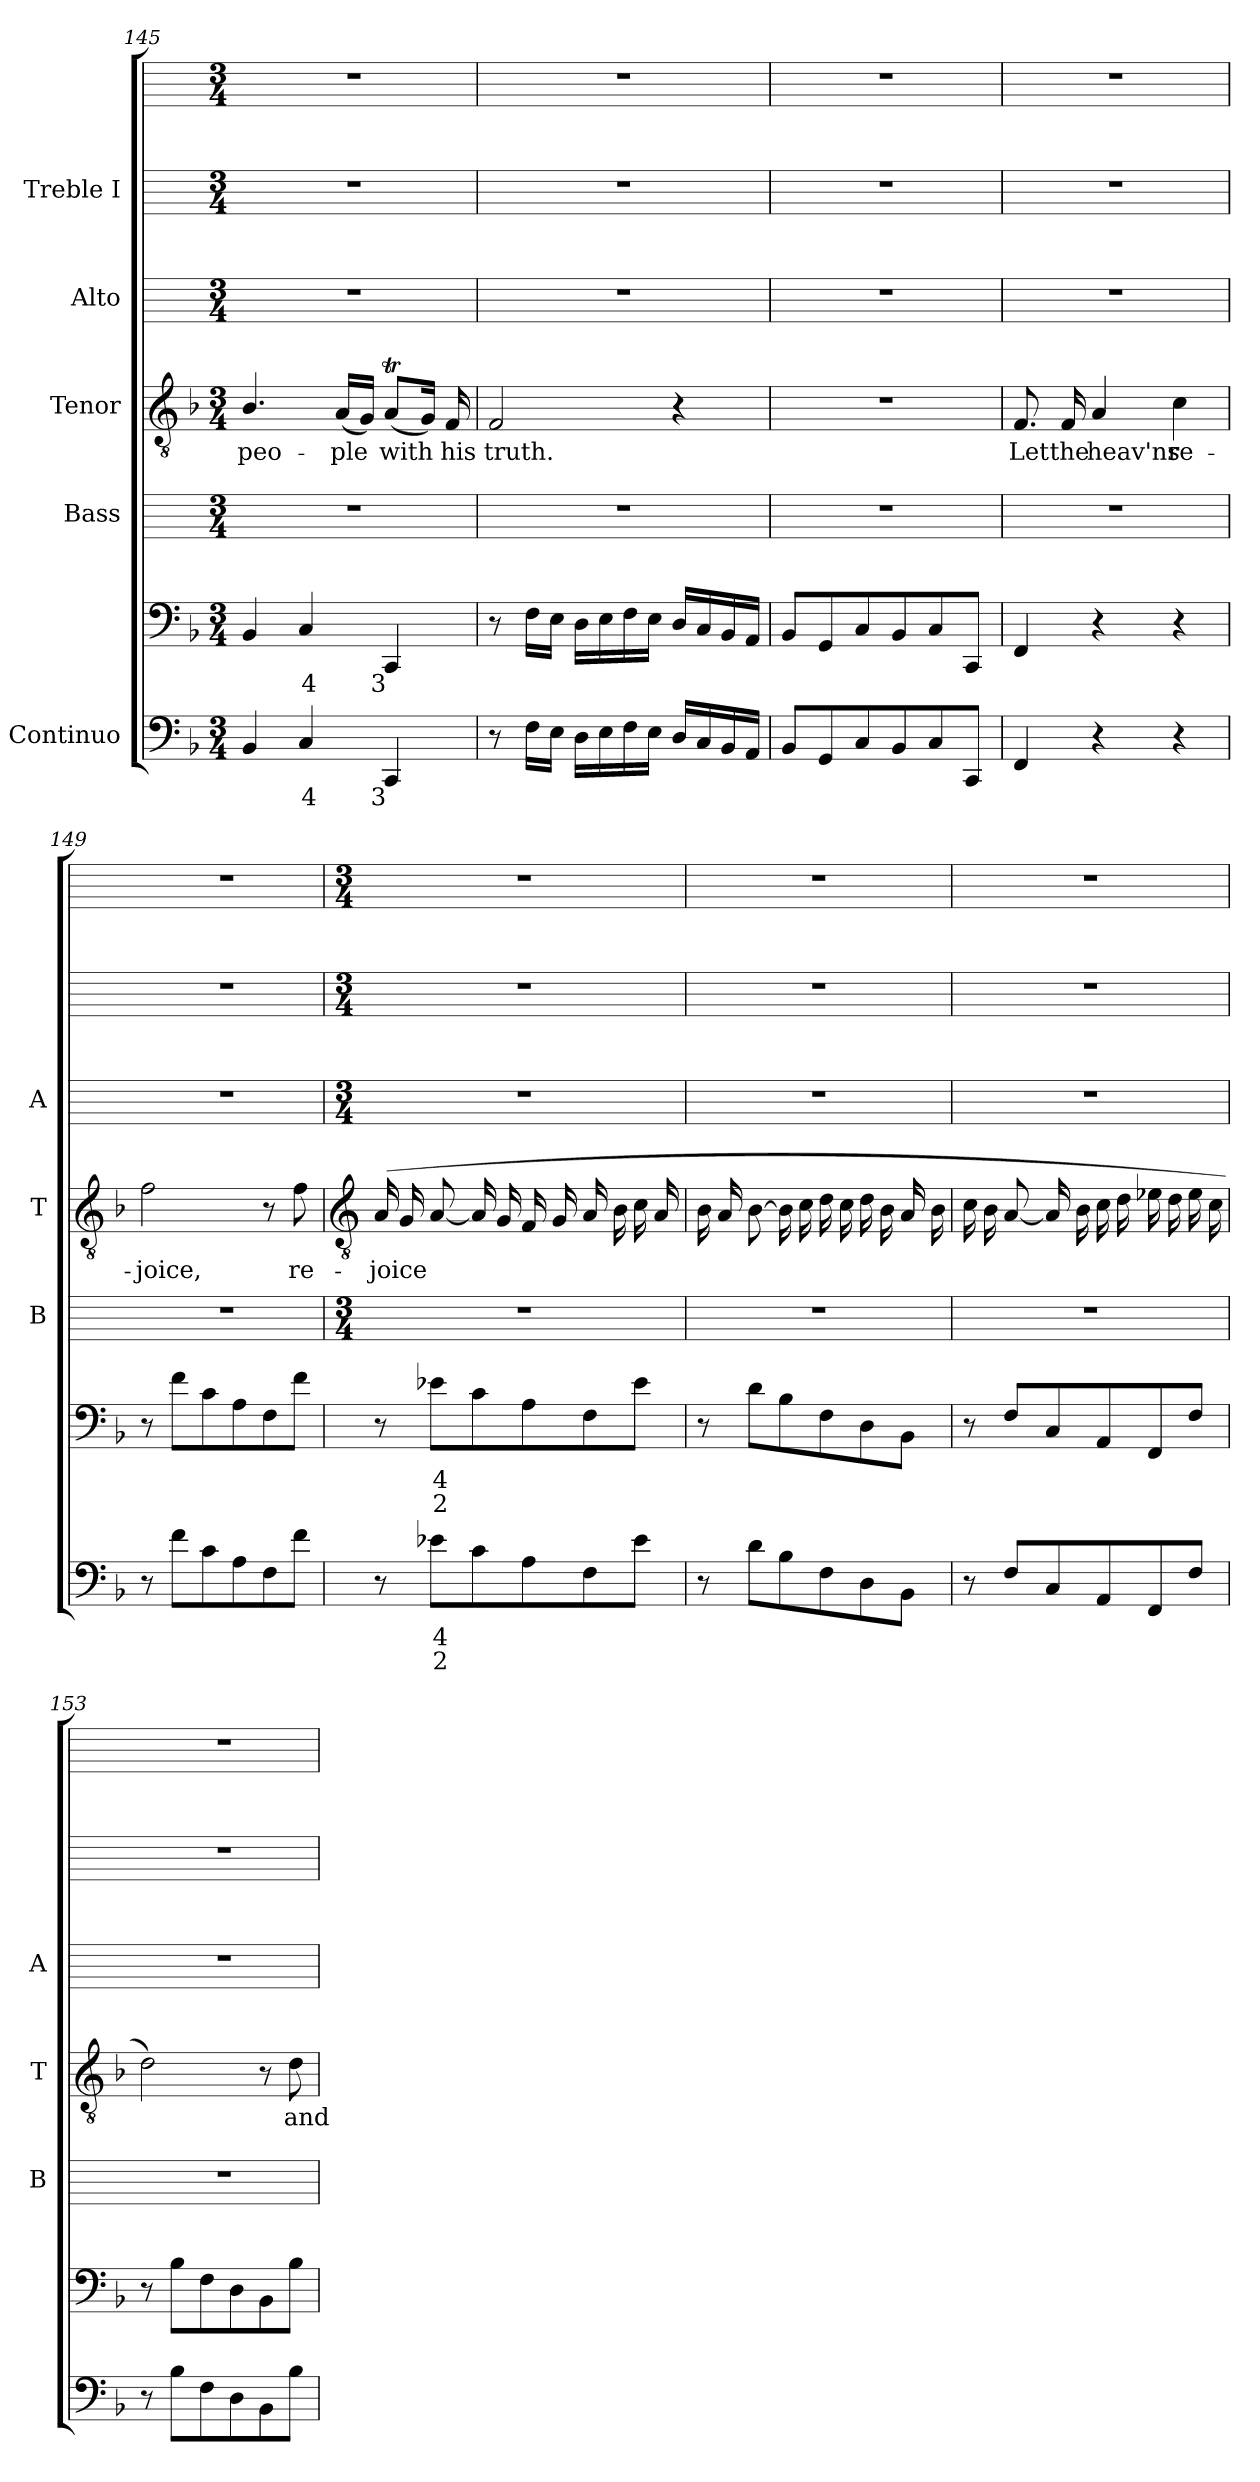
**kern	**text	**text	**kern	**text	**text	**kern	**kern	**text	**kern	**kern	**kern
*part5	*part5	*part5	*part5	*part5	*part5	*part4	*part3	*part3	*part2	*part1	*part1
*staff7	*staff7	*staff7	*staff6	*staff6	*staff6	*staff5	*staff4	*staff4	*staff3	*staff2	*staff1
*I"Continuo	*	*	*	*	*	*I"Bass	*I"Tenor	*	*I"Alto	*I"Treble I	*
*	*	*	*	*	*	*I'B	*I'T	*	*I'A	*	*
!!LO:LB:g=z
*clefF4	*	*	*clefF4	*	*	*	*clefGv2	*	*	*	*
*k[b-]	*	*	*k[b-]	*	*	*	*k[b-]	*	*	*	*
*F:	*	*	*F:	*	*	*	*F:	*	*	*	*
*M3/4	*	*	*M3/4	*	*	*M3/4	*M3/4	*	*M3/4	*M3/4	*M3/4
=145	=145	=145	=145	=145	=145	=145	=145	=145	=145	=145	=145
!	!	!	!	!	!	!	!	!LO:LY:b	!	!	!
4BB-	.	.	4BB-	.	.	2.r	4.B-/	peo-	2.r	2.r	2.r
!	!LO:LY:b	!	!	!LO:LY:b	!	!	!	!	!	!	!
4C	4	.	4C	4	.	.	.	.	.	.	.
!	!	!	!	!	!	!	!	!LO:LY:b	!	!	!
.	.	.	.	.	.	.	(<16ALL	-ple	.	.	.
.	.	.	.	.	.	.	16GJJ)	.	.	.	.
!	!LO:LY:b	!	!	!LO:LY:b	!	!	!	!LO:LY:b	!	!	!
4CC	3	.	4CC	3	.	.	(<8AtL	with	.	.	.
.	.	.	.	.	.	.	16GJ)	.	.	.	.
!	!	!	!	!	!	!	!	!LO:LY:b	!	!	!
.	.	.	.	.	.	.	16F	his	.	.	.
=146	=146	=146	=146	=146	=146	=146	=146	=146	=146	=146	=146
!	!	!	!	!	!	!	!	!LO:LY:b	!	!	!
8r	.	.	8r	.	.	2.r	2F	truth.	2.r	2.r	2.r
16FLL	.	.	16FLL	.	.	.	.	.	.	.	.
16EJJ	.	.	16EJJ	.	.	.	.	.	.	.	.
16DLL	.	.	16DLL	.	.	.	.	.	.	.	.
16E	.	.	16E	.	.	.	.	.	.	.	.
16F	.	.	16F	.	.	.	.	.	.	.	.
16EJJ	.	.	16EJJ	.	.	.	.	.	.	.	.
16DLL	.	.	16DLL	.	.	.	4r	.	.	.	.
16C	.	.	16C	.	.	.	.	.	.	.	.
16BB-	.	.	16BB-	.	.	.	.	.	.	.	.
16AAJJ	.	.	16AAJJ	.	.	.	.	.	.	.	.
=147	=147	=147	=147	=147	=147	=147	=147	=147	=147	=147	=147
!	!	!	!	!	!	!	!LO:N:vis=1	!	!	!	!
8BB-L	.	.	8BB-L	.	.	2.r	2.r	.	2.r	2.r	2.r
8GG	.	.	8GG	.	.	.	.	.	.	.	.
8C	.	.	8C	.	.	.	.	.	.	.	.
8BB-	.	.	8BB-	.	.	.	.	.	.	.	.
8C	.	.	8C	.	.	.	.	.	.	.	.
8CCJ	.	.	8CCJ	.	.	.	.	.	.	.	.
=148	=148	=148	=148	=148	=148	=148	=148	=148	=148	=148	=148
!	!	!	!	!	!	!	!	!LO:LY:b	!	!	!
4FF	.	.	4FF	.	.	2.r	8.F	Let	2.r	2.r	2.r
!	!	!	!	!	!	!	!	!LO:LY:b	!	!	!
.	.	.	.	.	.	.	16F	the	.	.	.
!	!	!	!	!	!	!	!	!LO:LY:b	!	!	!
4r	.	.	4r	.	.	.	4A	heav'ns	.	.	.
!	!	!	!	!	!	!	!	!LO:LY:b	!	!	!
4r	.	.	4r	.	.	.	4c	re-	.	.	.
=149	=149	=149	=149	=149	=149	=149	=149	=149	=149	=149	=149
!	!	!	!	!	!	!	!	!LO:LY:b	!	!	!
8r	.	.	8r	.	.	2.r	2f	-joice,	2.r	2.r	2.r
8fL	.	.	8fL	.	.	.	.	.	.	.	.
8c	.	.	8c	.	.	.	.	.	.	.	.
8A	.	.	8A	.	.	.	.	.	.	.	.
8F	.	.	8F	.	.	.	8r	.	.	.	.
!	!	!	!	!	!	!	!	!LO:LY:b	!	!	!
8fJ	.	.	8fJ	.	.	.	8f	re-	.	.	.
!!LO:LB:g=z
=150	=150	=150	=150	=150	=150	=150	=150	=150	=150	=150	=150
*	*	*	*	*	*	*	*clefGv2	*	*	*	*
*	*	*	*	*	*	*M3/4	*	*	*M3/4	*M3/4	*M3/4
!	!	!	!	!	!	!	!	!LO:LY:b	!	!	!
8r	.	.	8r	.	.	2.r	(>16ALL	-joice	2.r	2.r	2.r
.	.	.	.	.	.	.	16G	.	.	.	.
!	!LO:LY:b	!LO:LY:b	!	!LO:LY:b	!LO:LY:b	!	!	!	!	!	!
8e-XL	4	2	8e-XL	4	2	.	[8AJ	.	.	.	.
8c	.	.	8c	.	.	.	16ALL]	.	.	.	.
.	.	.	.	.	.	.	16G	.	.	.	.
8A	.	.	8A	.	.	.	16F	.	.	.	.
.	.	.	.	.	.	.	16GJJ	.	.	.	.
8F	.	.	8F	.	.	.	16ALL	.	.	.	.
.	.	.	.	.	.	.	16B-	.	.	.	.
8e-J	.	.	8e-J	.	.	.	16c	.	.	.	.
.	.	.	.	.	.	.	16AJJ	.	.	.	.
=151	=151	=151	=151	=151	=151	=151	=151	=151	=151	=151	=151
8r	.	.	8r	.	.	2.r	16B-LL	.	2.r	2.r	2.r
.	.	.	.	.	.	.	16A	.	.	.	.
8dL	.	.	8dL	.	.	.	[8B-J	.	.	.	.
8B-	.	.	8B-	.	.	.	16B-LL]	.	.	.	.
.	.	.	.	.	.	.	16c	.	.	.	.
8F	.	.	8F	.	.	.	16d	.	.	.	.
.	.	.	.	.	.	.	16cJJ	.	.	.	.
8D	.	.	8D	.	.	.	16dLL	.	.	.	.
.	.	.	.	.	.	.	16B-	.	.	.	.
8BB-J	.	.	8BB-J	.	.	.	16A	.	.	.	.
.	.	.	.	.	.	.	16B-JJ	.	.	.	.
=152	=152	=152	=152	=152	=152	=152	=152	=152	=152	=152	=152
8r	.	.	8r	.	.	2.r	16cLL	.	2.r	2.r	2.r
.	.	.	.	.	.	.	16B-	.	.	.	.
8FL	.	.	8FL	.	.	.	[8AJ	.	.	.	.
8C	.	.	8C	.	.	.	16ALL]	.	.	.	.
.	.	.	.	.	.	.	16B-	.	.	.	.
8AA	.	.	8AA	.	.	.	16c	.	.	.	.
.	.	.	.	.	.	.	16dJJ	.	.	.	.
8FF	.	.	8FF	.	.	.	16e-XLL	.	.	.	.
.	.	.	.	.	.	.	16d	.	.	.	.
8FJ	.	.	8FJ	.	.	.	16e-	.	.	.	.
.	.	.	.	.	.	.	16cJJ	.	.	.	.
=153	=153	=153	=153	=153	=153	=153	=153	=153	=153	=153	=153
8r	.	.	8r	.	.	2.r	2d)	.	2.r	2.r	2.r
8B-L	.	.	8B-L	.	.	.	.	.	.	.	.
8F	.	.	8F	.	.	.	.	.	.	.	.
8D	.	.	8D	.	.	.	.	.	.	.	.
8BB-	.	.	8BB-	.	.	.	8r	.	.	.	.
!	!	!	!	!	!	!	!	!LO:LY:b	!	!	!
8B-J	.	.	8B-J	.	.	.	8d	and	.	.	.
=	=	=	=	=	=	=	=	=	=	=	=
*-	*-	*-	*-	*-	*-	*-	*-	*-	*-	*-	*-
